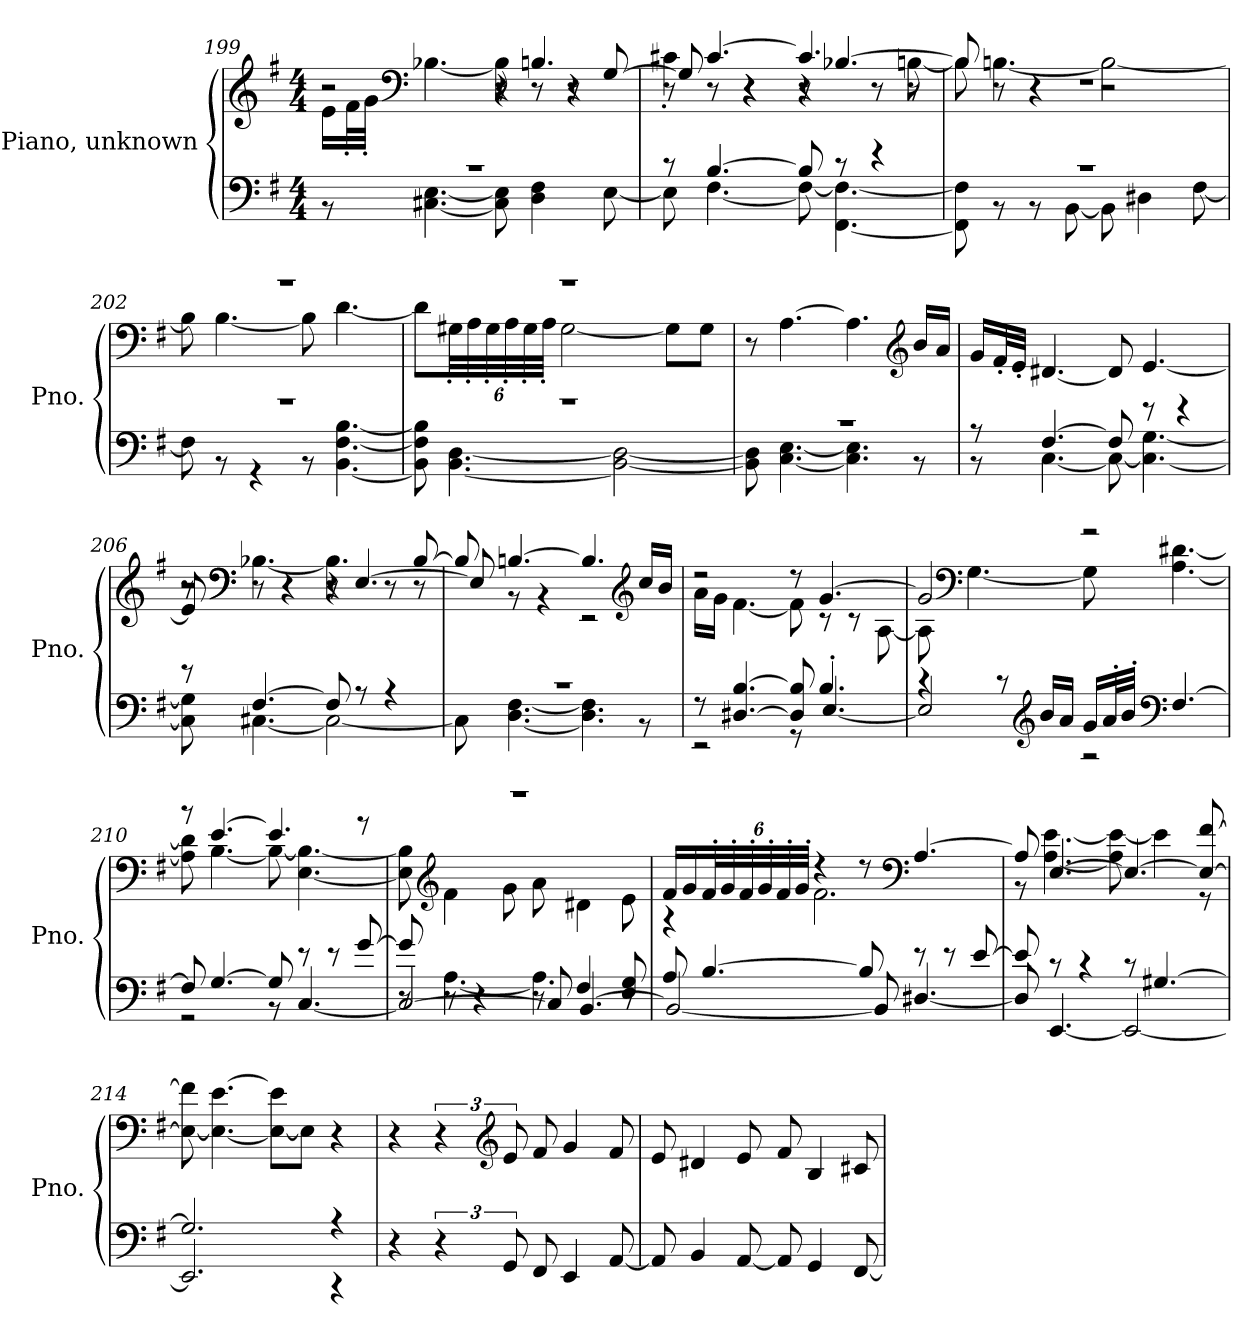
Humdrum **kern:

**kern	**kern
*part1	*part1
*staff2	*staff1
*I"Piano, unknown	*
*I'Pno.	*
*clefF4	*clefG2
*k[f#]	*k[f#]
*M4/4	*M4/4
=199	=199
*^	*^
*	*	*	*^
1r	8r	2r	16e\LL	2r
.	.	.	32f#'\L	.
.	.	.	32g'\JJJ	.
*	*	*clefF4	*	*
.	[4.C#X\ [4.E\	.	[4.B-X\	.
.	8C#\] 8E\]	8r	8B-\]	4r
.	4D\ 4F#\	4.Bn/	8r	.
.	.	.	4r	8r
.	[8E\	.	.	[8G/
!!LO:LB:g=z	!!	!!
=200	=200	=200	=200	=200
8r	8E\]	8r	4c#X'\	8G/]
[4.B/	[4.F#\	[4.c#/	.	8r
.	.	.	4r	4r
8B/]	8F#\_	4.c#/]	4r	8r
8r	[4.FF#\ 4.F#\_	.	.	[4.B-X/
4r	.	.	8r	.
.	.	8r	[8Bn\	.
=201	=201	=201	=201	=201
1r	8FF#\] 8F#\]	1r	8B\]	8B-/]
.	8r	.	[4.Bn\	8r
.	8r	.	.	4r
.	[8BB\	.	.	.
.	8BB\]	.	2B\_	2r
.	4D#X\	.	.	.
.	[8F#\	.	.	.
*	*	*	*v	*v
=202	=202	=202	=202
1r	8F#\]	1r	8B\]
.	8r	.	[4.B\
.	4r	.	.
.	8r	.	8B\]
.	[4.BB\ [4.F#\ [4.B\	.	[4.d\
=203	=203	=203	=203
1r	8BB\] 8F#\] 8B\]	1r	8d\L]
*	*	*	*Xbrackettup
.	[4.BB\ [4.D\	.	48G#X'\LL
.	.	.	48A'\
.	.	.	48G#'\
.	.	.	48A'\
.	.	.	48G#'\
.	.	.	48A'\JJJ
.	.	.	[2G#\
.	2BB\_ 2D\_	.	.
.	.	.	8G#\L]
.	.	.	8G#\J
*	*	*v	*v
!!LO:LB:g=z
=204	=204	=204
1r	8BB\] 8D\]	8r
.	[4.C\ [4.E\	[4.A\
.	4.C\] 4.E\]	4.A\]
*	*	*clefG2
.	8r	16b/LL
.	.	16a/JJ
=205	=205	=205
8r	8r	16g/LL
.	.	32f#'/L
.	.	32e'/JJJ
[4.F#/	[4.C\	[4.d#X/
8F#/]	8C\_	8d#/]
8r	4.C\_ [4.G\	[4.e/
4r	.	.
=206	=206	=206
*	*	*^
*	*	*	*^
8r	8C\] 8G\]	8e/]	8r	2r
*	*	*clefF4	*	*
[4.F#/	[4.C#X\	8r	[4.B-X\	.
.	.	4r	.	.
8F#/]	2C#\_	4r	4.B-\]	8r
8r	.	.	.	[4.E/
4r	.	8r	.	.
.	.	[8B-/	8r	.
*	*	*	*v	*v
=207	=207	=207	=207
1r	8C#\]	8B-/]	8E/]
.	[4.D\ [4.F#\	[4.Bn/	8r
.	.	.	4r
.	4.D\] 4.F#\]	4.B/]	2r
*	*	*clefG2	*
.	8r	16cc/LL	.
.	.	16b/JJ	.
!!LO:LB:g=z	!!
=208	=208	=208	=208
8r	2r	2r	16a\LL
.	.	.	16g\JJ
[4.D#X/ [4.B/	.	.	[4.f#\
8D#/] 8B/]	8r	8r	8f#\]
4.B'/	[4.E/	[4.g/	8r
.	.	.	8r
.	.	.	[8A\
=209	=209	=209	=209
4r	2E/]	2g/]	8A\]
*	*	*clefF4	*
.	.	.	[4.G\
8r	.	.	.
*clefG2	*	*	*
16b/LL	.	.	.
16a/JJ	.	.	.
16g/LL	2r	2r	8G\]
32a'/L	.	.	.
32b'/JJJ	.	.	.
*clefF4	*	*	*
[4.F#/	.	.	[4.A\ [4.d#X\
=210	=210	=210	=210
8F#/]	2r	8r	8A\] 8d#\]
[4.G/	.	[4.e/	[4.B\
8G/]	8r	4.e/]	8B\_
8r	[4.C/	.	[4.E\ 4.B\_
8r	.	.	.
[8g/	.	8r	.
!!LO:LB:g=z	!!
=211	=211	=211	=211
*	*^	*	*
8g/]	8r	2C/_	1r	8E\] 8B\]
*	*	*	*clefG2	*
8r	[4.A\	.	.	4f#\
4r	.	.	.	.
.	.	.	.	8g\
8r	4.A\]	8C/]	.	8a\
4F#/	.	[4.BB/	.	4d#X\
8E/ 8G/	8r	.	.	8e\
*	*v	*v	*	*
=212	=212	=212	=212
8A/	2BB/_	16f#/LL	4r
.	.	16g/	.
[4.B/	.	48f#'/L	.
.	.	48g'/	.
.	.	48f#'/	.
.	.	48g'/	.
.	.	48f#'/	.
.	.	48g'/JJJ	.
.	.	4r	2.f#\
8B/]	8BB/]	8r	.
*	*	*clefF4	*
8r	[4.D#X/	[4.A/	.
8r	.	.	.
[8e/	.	.	.
=213	=213	=213	=213
8e/]	8D#/]	8A/]	8r
8r	[4.EE/	[4.E/	[4.A\ [4.e\
4r	.	.	.
8r	2EE/_	4.E/_	8A\] 8e\_
[4.G#X/	.	.	4e\]
.	.	8E/_ [8f#/	8r
*	*	*v	*v
!!LO:LB:g=z
=214	=214	=214
2.G#/]	2.EE/]	8E\_ 8f#\]
.	.	4.E\_ [4.e\
.	.	8E\_ 8e\]L
.	.	8E\J]
4r	4r	4r
*v	*v	*
=215	=215
4r	4r
*	*brackettup
6r	6r
*	*clefG2
12GG/	12e/
8FF#/	8f#/
4EE/	4g/
[8AA/	8f#/
=216	=216
8AA/]	8e/
4BB/	4d#X/
[8AA/	8e/
8AA/]	8f#/
4GG/	4B/
[8FF#/	8c#X/
=	=
*-	*-
